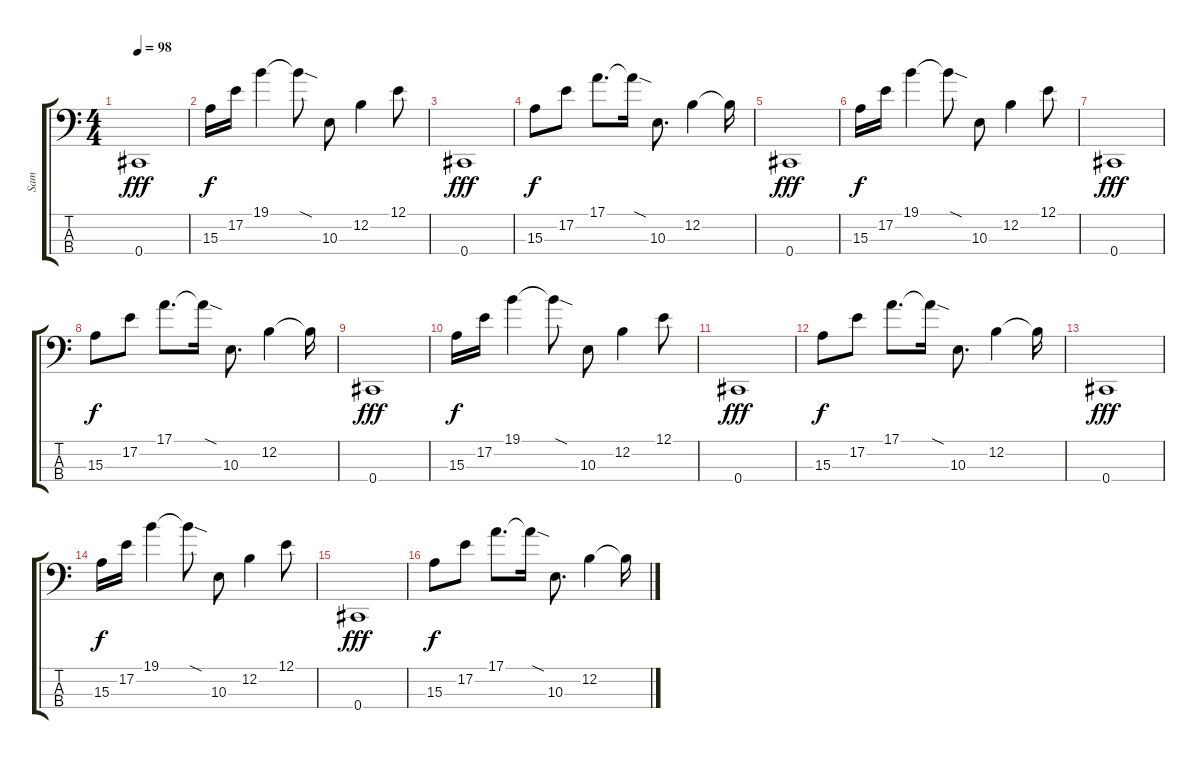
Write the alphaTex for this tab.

\track ("Sam" "Sam") {instrument electricbassfinger}
\staff {score tabs}
\tuning (E2 B1 Gb1 Db1) {hide}
\ts (4 4)
\tempo 98
\clef f4
\ks c
0.4.1{dy fff} |
15.3.16{dy f} 17.2.16 19.1.4 19.1{sod t}.8 10.3.8 12.2.4 12.1.8 |
0.4.1{dy fff} |
15.3.8{dy f} 17.2.8 17.1.8{d} 17.1{sod t}.16 10.3.8{d} 12.2.4 12.2{t}.16 |
0.4.1{dy fff} |
15.3.16{dy f} 17.2.16 19.1.4 19.1{sod t}.8 10.3.8 12.2.4 12.1.8 |
0.4.1{dy fff} |
15.3.8{dy f} 17.2.8 17.1.8{d} 17.1{sod t}.16 10.3.8{d} 12.2.4 12.2{t}.16 |
0.4.1{dy fff} |
15.3.16{dy f} 17.2.16 19.1.4 19.1{sod t}.8 10.3.8 12.2.4 12.1.8 |
0.4.1{dy fff} |
15.3.8{dy f} 17.2.8 17.1.8{d} 17.1{sod t}.16 10.3.8{d} 12.2.4 12.2{t}.16 |
0.4.1{dy fff} |
15.3.16{dy f} 17.2.16 19.1.4 19.1{sod t}.8 10.3.8 12.2.4 12.1.8 |
0.4.1{dy fff} |
15.3.8{dy f} 17.2.8 17.1.8{d} 17.1{sod t}.16 10.3.8{d} 12.2.4 12.2{t}.16
